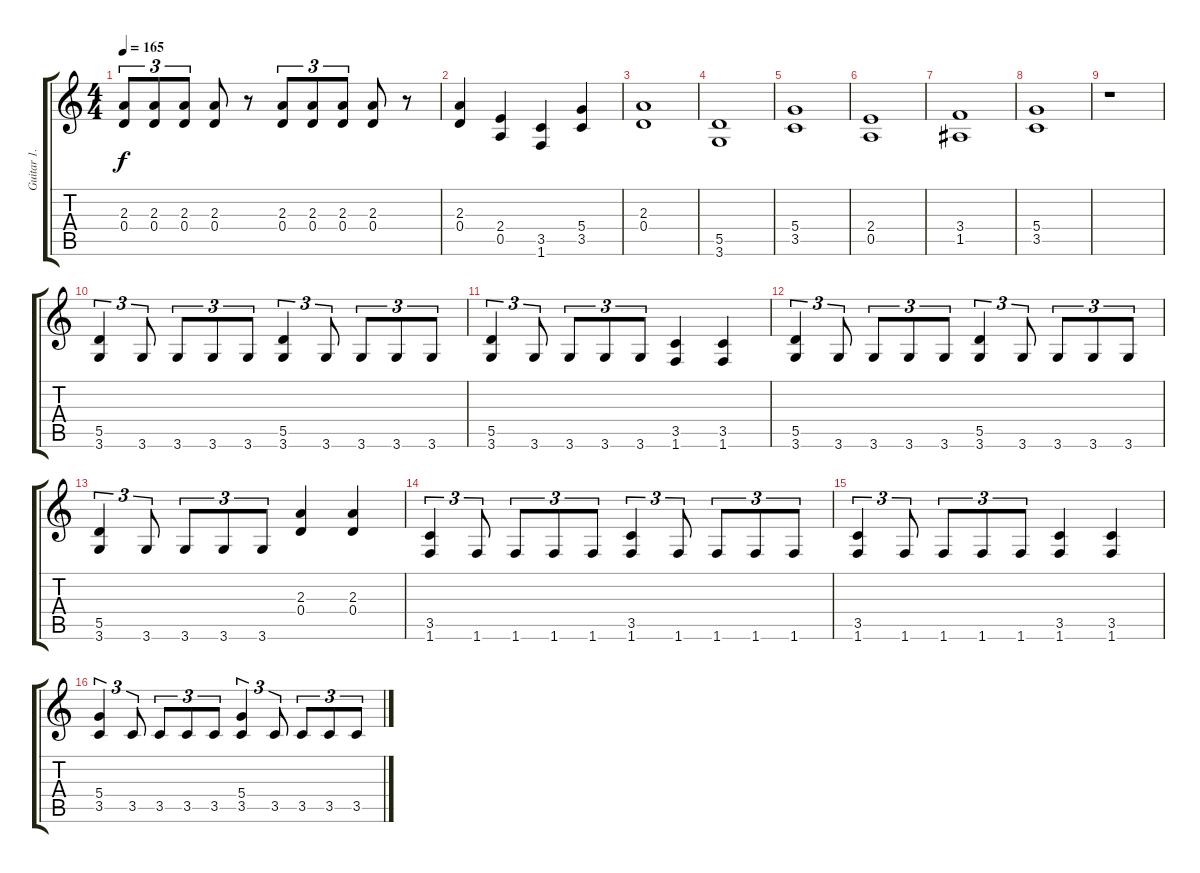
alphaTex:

\track ("Guitar 1." "Guitar 1.") {instrument overdrivenguitar}
\staff {score tabs}
\tuning (E4 B3 G3 D3 A2 E2) {hide}
\ts (4 4)
\tempo 165
\clef g2
\ks c
(2.3 0.4).8{tu (3 2) dy f} (2.3 0.4).8{tu (3 2)} (2.3 0.4).8{tu (3 2)} (2.3 0.4).8 r.8 (2.3 0.4).8{tu (3 2)} (2.3 0.4).8{tu (3 2)} (2.3 0.4).8{tu (3 2)} (2.3 0.4).8 r.8 |
(2.3 0.4).4 (2.4 0.5).4 (3.5 1.6).4 (5.4 3.5).4 |
(2.3 0.4).1 |
(5.5 3.6).1 |
(5.4 3.5).1 |
(2.4 0.5).1 |
(3.4 1.5).1 |
(5.4 3.5).1 |
r.1 |
(5.5 3.6).4{tu (3 2)} 3.6.8{tu (3 2)} 3.6.8{tu (3 2)} 3.6.8{tu (3 2)} 3.6.8{tu (3 2)} (5.5 3.6).4{tu (3 2)} 3.6.8{tu (3 2)} 3.6.8{tu (3 2)} 3.6.8{tu (3 2)} 3.6.8{tu (3 2)} |
(5.5 3.6).4{tu (3 2)} 3.6.8{tu (3 2)} 3.6.8{tu (3 2)} 3.6.8{tu (3 2)} 3.6.8{tu (3 2)} (3.5 1.6).4 (3.5 1.6).4 |
(5.5 3.6).4{tu (3 2)} 3.6.8{tu (3 2)} 3.6.8{tu (3 2)} 3.6.8{tu (3 2)} 3.6.8{tu (3 2)} (5.5 3.6).4{tu (3 2)} 3.6.8{tu (3 2)} 3.6.8{tu (3 2)} 3.6.8{tu (3 2)} 3.6.8{tu (3 2)} |
(5.5 3.6).4{tu (3 2)} 3.6.8{tu (3 2)} 3.6.8{tu (3 2)} 3.6.8{tu (3 2)} 3.6.8{tu (3 2)} (2.3 0.4).4 (2.3 0.4).4 |
(3.5 1.6).4{tu (3 2)} 1.6.8{tu (3 2)} 1.6.8{tu (3 2)} 1.6.8{tu (3 2)} 1.6.8{tu (3 2)} (3.5 1.6).4{tu (3 2)} 1.6.8{tu (3 2)} 1.6.8{tu (3 2)} 1.6.8{tu (3 2)} 1.6.8{tu (3 2)} |
(3.5 1.6).4{tu (3 2)} 1.6.8{tu (3 2)} 1.6.8{tu (3 2)} 1.6.8{tu (3 2)} 1.6.8{tu (3 2)} (3.5 1.6).4 (3.5 1.6).4 |
(5.4 3.5).4{tu (3 2)} 3.5.8{tu (3 2)} 3.5.8{tu (3 2)} 3.5.8{tu (3 2)} 3.5.8{tu (3 2)} (5.4 3.5).4{tu (3 2)} 3.5.8{tu (3 2)} 3.5.8{tu (3 2)} 3.5.8{tu (3 2)} 3.5.8{tu (3 2)}
